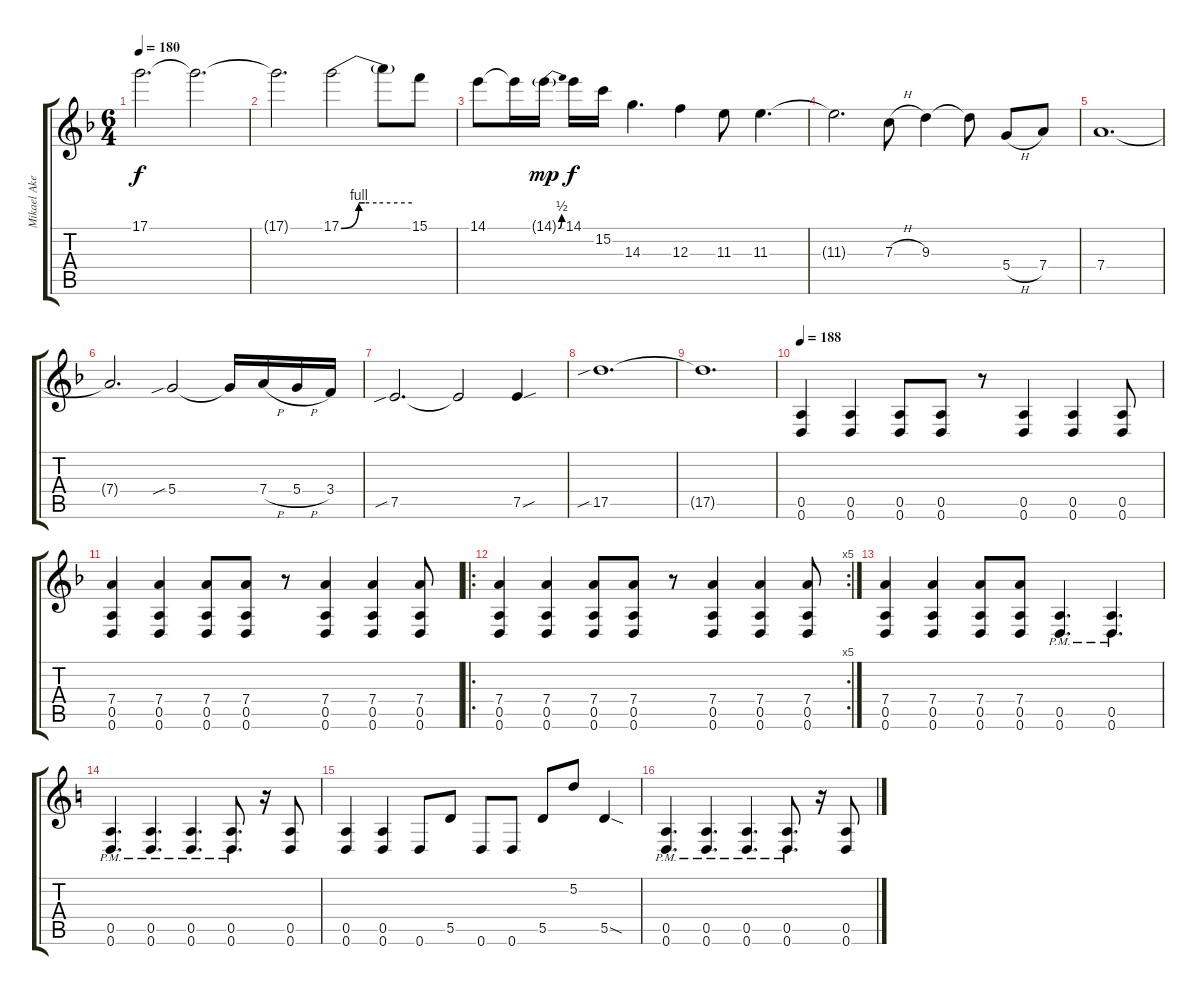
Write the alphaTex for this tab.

\track ("Mikael Akerfeldt" "Mikael Ake") {mute instrument distortionguitar}
\staff {score tabs}
\tuning (D4 A3 F3 D3 A2 D2) {hide}
\ts (6 4)
\tempo 180
\clef g2
\ks f
17.1{t}.2{d dy f} 17.1{t}.2{d} |
17.1{t}.2{d} 17.1{be (custom 0 0 15 4 20 4 30 4 60 4)}.2 17.1{t}.8 15.1.8 |
14.1.8 14.1{t}.16 14.1{be (bend 0 0 60 2) g}.16{dy mp} 14.1.16{dy f} 15.2.16 14.3.4{d} 12.3.4 11.3.8 11.3.4{d} |
11.3{t}.2{d} 7.3{h}.8 9.3.4 9.3{t}.8 5.4{h}.8 7.4.8 |
7.4.1{d} |
7.4{t}.2{d} 5.4{sib}.2 5.4{t}.16 7.4{h}.16 5.4{h}.16 3.4.16 |
7.5{sib}.2{d} 7.5{t}.2 7.5{sou}.4 |
17.5{sib}.1{d} |
17.5{t}.1{d} |
\tempo 188
(0.5 0.6).4 (0.5 0.6).4 (0.5 0.6).8 (0.5 0.6).8 r.8 (0.5 0.6).4 (0.5 0.6).4 (0.5 0.6).8 |
(7.4 0.5 0.6).4 (7.4 0.5 0.6).4 (7.4 0.5 0.6).8 (7.4 0.5 0.6).8 r.8 (7.4 0.5 0.6).4 (7.4 0.5 0.6).4 (7.4 0.5 0.6).8 |
\ro
\rc 5
(7.4 0.5 0.6).4 (7.4 0.5 0.6).4 (7.4 0.5 0.6).8 (7.4 0.5 0.6).8 r.8 (7.4 0.5 0.6).4 (7.4 0.5 0.6).4 (7.4 0.5 0.6).8 |
(7.4 0.5 0.6).4 (7.4 0.5 0.6).4 (7.4 0.5 0.6).8 (7.4 0.5 0.6).8 (0.5{pm} 0.6{pm}).4{d} (0.5{pm} 0.6{pm}).4{d} |
\ks c
(0.5{pm} 0.6{pm}).4{d} (0.5{pm} 0.6{pm}).4{d} (0.5{pm} 0.6{pm}).4{d} (0.5{pm} 0.6{pm}).8{d} r.16 (0.5 0.6).8 |
(0.5 0.6).4 (0.5 0.6).4 0.6.8 5.5.8 0.6.8 0.6.8 5.5.8 5.2.8 5.5{sod}.4 |
(0.5{pm} 0.6{pm}).4{d} (0.5{pm} 0.6{pm}).4{d} (0.5{pm} 0.6{pm}).4{d} (0.5{pm} 0.6{pm}).8{d} r.16 (0.5 0.6).8
